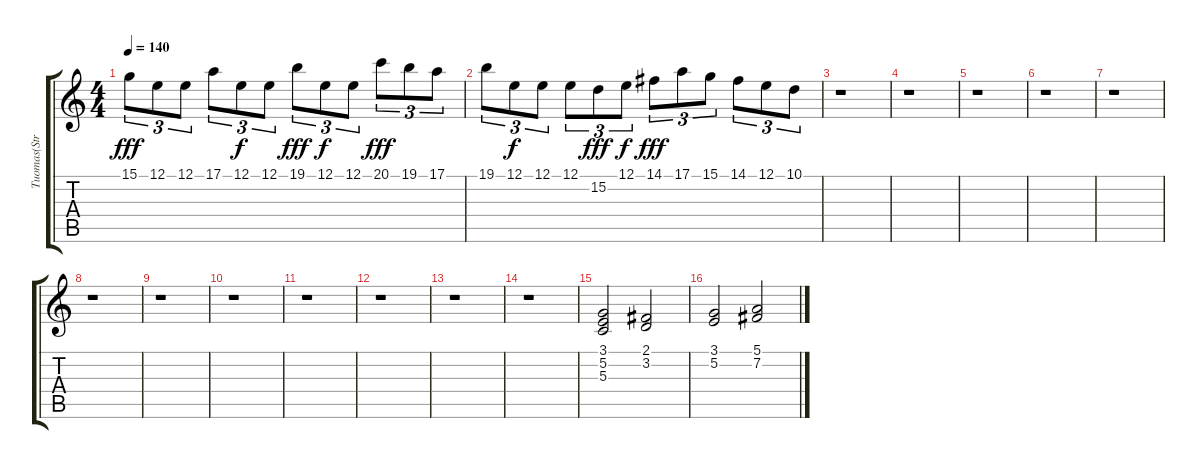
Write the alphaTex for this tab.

\track ("Tuomas(Strings)" "Tuomas(Str") {instrument stringensemble1}
\staff {score tabs}
\tuning (E4 B3 G3 D3 A2 E2) {hide}
\ts (4 4)
\tempo 140
\clef g2
\ks c
15.1.8{tu (3 2) dy fff} 12.1.8{tu (3 2)} 12.1.8{tu (3 2)} 17.1.8{tu (3 2)} 12.1.8{tu (3 2) dy f} 12.1.8{tu (3 2)} 19.1.8{tu (3 2) dy fff} 12.1.8{tu (3 2) dy f} 12.1.8{tu (3 2)} 20.1.8{tu (3 2) dy fff} 19.1.8{tu (3 2)} 17.1.8{tu (3 2)} |
19.1.8{tu (3 2)} 12.1.8{tu (3 2) dy f} 12.1.8{tu (3 2)} 12.1.8{tu (3 2)} 15.2.8{tu (3 2) dy fff} 12.1.8{tu (3 2) dy f} 14.1.8{tu (3 2) dy fff} 17.1.8{tu (3 2)} 15.1.8{tu (3 2)} 14.1.8{tu (3 2)} 12.1.8{tu (3 2)} 10.1.8{tu (3 2)} |
r.1 |
r.1 |
r.1 |
r.1 |
r.1 |
r.1 |
r.1 |
r.1 |
r.1 |
r.1 |
r.1 |
r.1 |
(3.1 5.2 5.3).2{instrument choiraahs} (2.1 3.2).2 |
(3.1 5.2).2 (5.1 7.2).2
